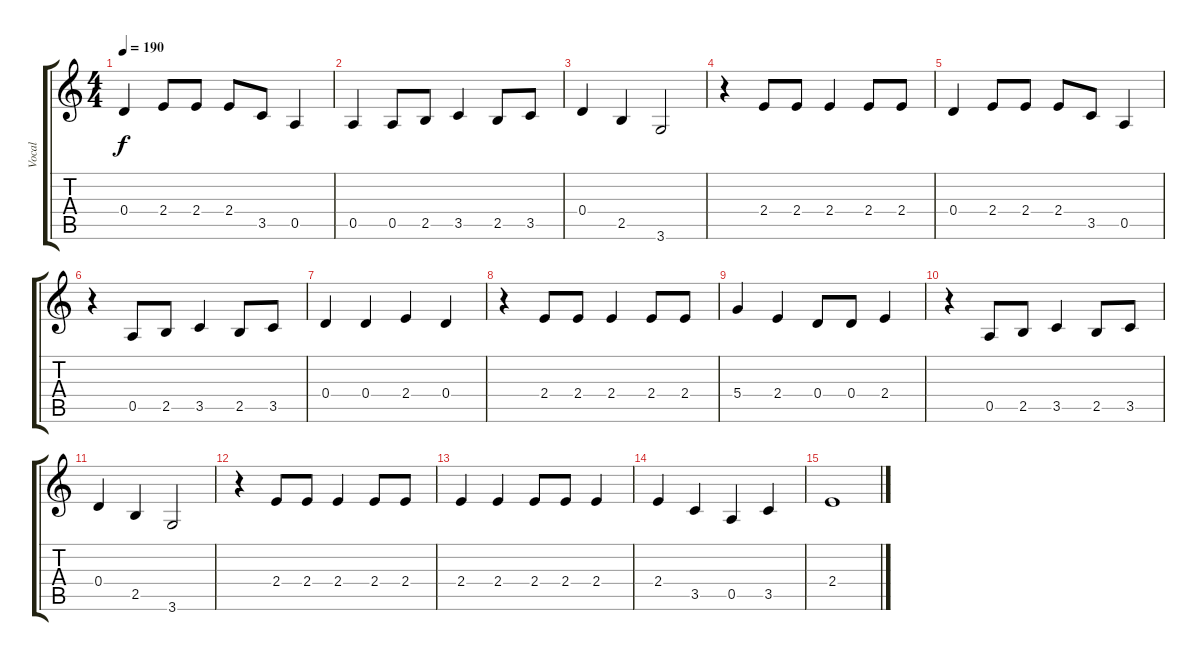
\track ("Vocal" "Vocal") {instrument electricguitarclean}
\staff {score tabs}
\tuning (E4 B3 G3 D3 A2 E2) {hide}
\ts (4 4)
\tempo 190
\clef g2
\ks c
0.4.4{dy f} 2.4.8 2.4.8 2.4.8 3.5.8 0.5.4 |
0.5.4 0.5.8 2.5.8 3.5.4 2.5.8 3.5.8 |
0.4.4 2.5.4 3.6.2 |
r.4 2.4.8 2.4.8 2.4.4 2.4.8 2.4.8 |
0.4.4 2.4.8 2.4.8 2.4.8 3.5.8 0.5.4 |
r.4 0.5.8 2.5.8 3.5.4 2.5.8 3.5.8 |
0.4.4 0.4.4 2.4.4 0.4.4 |
r.4 2.4.8 2.4.8 2.4.4 2.4.8 2.4.8 |
5.4.4 2.4.4 0.4.8 0.4.8 2.4.4 |
r.4 0.5.8 2.5.8 3.5.4 2.5.8 3.5.8 |
0.4.4 2.5.4 3.6.2 |
r.4 2.4.8 2.4.8 2.4.4 2.4.8 2.4.8 |
2.4.4 2.4.4 2.4.8 2.4.8 2.4.4 |
2.4.4 3.5.4 0.5.4 3.5.4 |
2.4.1
